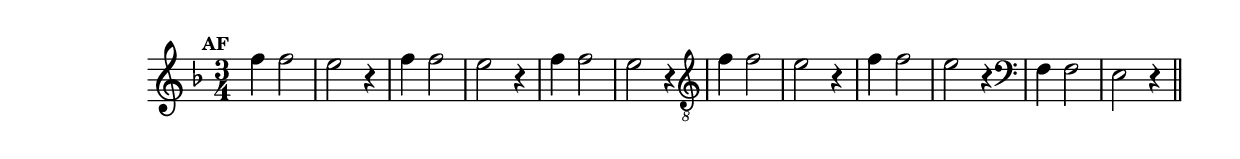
%% -*- coding: utf-8 -*-
\version "2.16.0"

%% \header { texidoc="Perguntas e Respostas"}

\relative c'' {

  \override Staff.TimeSignature #'style = #'()
  \time 3/4 
  \override Score.BarNumber #'transparent = ##t
  \override Score.RehearsalMark #'font-size = #-2
  \override Score.BarNumber #'transparent = ##t
  \set Score.markFormatter = #format-mark-numbers
  \key d \minor

  \mark 31

  %% CAVAQUINHO - BANJO
  \tag #'cv {
    f4 f2 | e r4 
  }

  %% BANDOLIM
  \tag #'bd {
    f4 f2 | e r4 
  }

  %% VIOLA
  \tag #'va {
    f4 f2 | e r4 
  }

  %% VIOLÃO TENOR
  \tag #'vt {
    \clef "G_8"
    f,4 f2 | e r4 
  }

  %% VIOLÃO
  \tag #'vi {
    \clef "G_8"
    f4 f2 | e r4 
  }

  %% BAIXO - BAIXOLÃO
  \tag #'bx {
    \clef bass
    f,4 f2 | e r4 
  }


  %% END DOCUMENT
  \bar "||"
}
